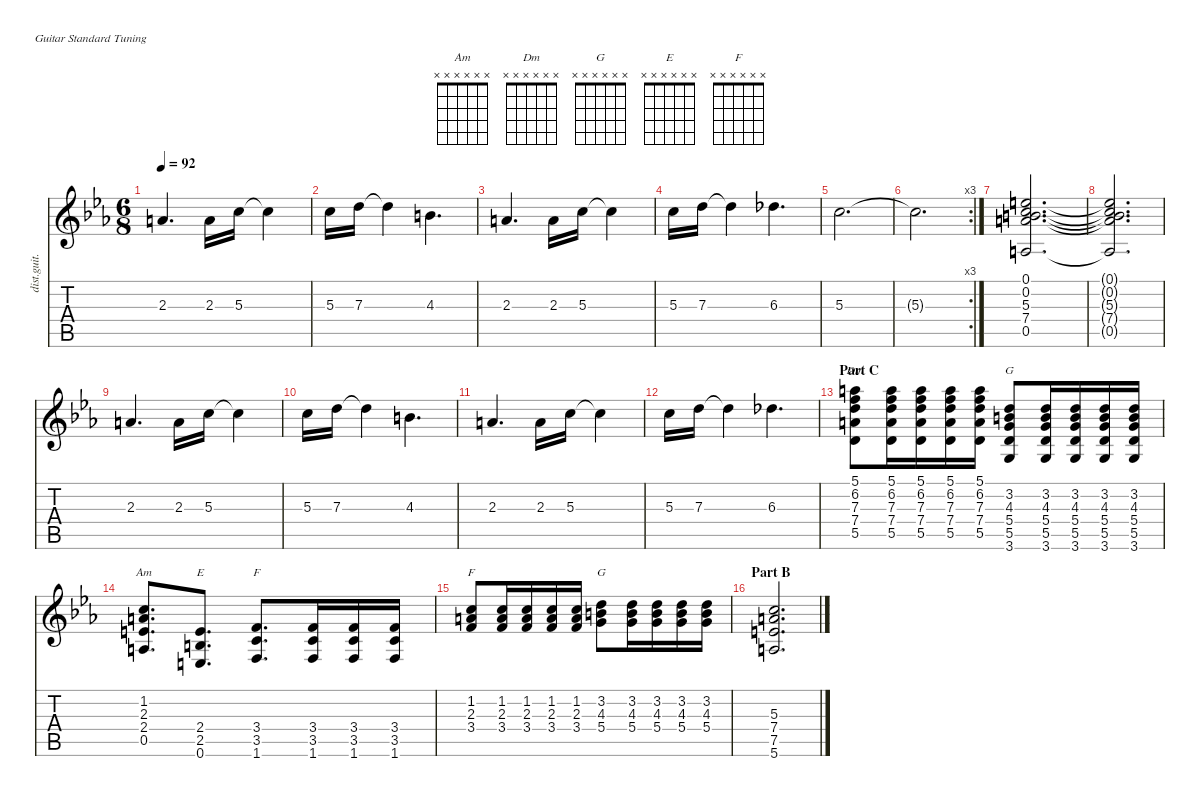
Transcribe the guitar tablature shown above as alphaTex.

\defaultSystemsLayout 4
\hideDynamics
\bracketExtendMode nobrackets
\track ("Guitar - Peter Lindgren" "dist.guit.") {instrument distortionguitar}
\staff {score tabs}
\tuning (E4 B3 G3 D3 A2 E2)
\chord ("Am" x x x x x x)
\chord ("Dm" x x x x x x)
\chord ("G" x x x x x x)
\chord ("E" x x x x x x)
\chord ("F" x x x x x x)
\ts (6 8)
\tempo 92
\clef g2
\ks cminor
2.3{acc forcenatural}.4{d dy f beam Up} 2.3{acc forcenatural}.16{beam Down} 5.3{acc forcenatural}.16{beam Down} 5.3{t acc forcenatural}.4{beam Down} |
5.3{acc forcenatural}.16{beam Down} 7.3{acc forcenatural}.16{beam Down} 7.3{t acc forcenatural}.4{beam Down} 4.3{acc forcenatural}.4{d beam Down} |
2.3{acc forcenatural}.4{d beam Up} 2.3{acc forcenatural}.16{beam Down} 5.3{acc forcenatural}.16{beam Down} 5.3{t acc forcenatural}.4{beam Down} |
5.3{acc forcenatural}.16{beam Down} 7.3{acc forcenatural}.16{beam Down} 7.3{t acc forcenatural}.4{beam Down} 6.3{acc b}.4{d beam Down} |
5.3{acc forcenatural}.2{d beam Down} |
\rc 3
5.3{t acc forcenatural}.2{d beam Down} |
(0.1{acc forcenatural} 0.2{acc forcenatural} 5.3{acc forcenatural} 7.4{acc forcenatural} 0.5{acc forcenatural}).2{d beam Up} |
(0.1{t acc forcenatural} 0.2{t acc forcenatural} 5.3{t acc forcenatural} 7.4{t acc forcenatural} 0.5{t acc forcenatural}).2{d beam Up} |
2.3{acc forcenatural}.4{d beam Up} 2.3{acc forcenatural}.16{beam Down} 5.3{acc forcenatural}.16{beam Down} 5.3{t acc forcenatural}.4{beam Down} |
5.3{acc forcenatural}.16{beam Down} 7.3{acc forcenatural}.16{beam Down} 7.3{t acc forcenatural}.4{beam Down} 4.3{acc forcenatural}.4{d beam Down} |
2.3{acc forcenatural}.4{d beam Up} 2.3{acc forcenatural}.16{beam Down} 5.3{acc forcenatural}.16{beam Down} 5.3{t acc forcenatural}.4{beam Down} |
5.3{acc forcenatural}.16{beam Down} 7.3{acc forcenatural}.16{beam Down} 7.3{t acc forcenatural}.4{beam Down} 6.3{acc b}.4{d beam Down} |
\section ("" "Part C")
(5.1{acc forcenatural} 6.2{acc forcenatural} 7.3{acc forcenatural} 7.4{acc forcenatural} 5.5{acc forcenatural}).8{ch "Dm" beam Down} (5.1{acc forcenatural} 6.2{acc forcenatural} 7.3{acc forcenatural} 7.4{acc forcenatural} 5.5{acc forcenatural}).16{beam Down} (5.1{acc forcenatural} 6.2{acc forcenatural} 7.3{acc forcenatural} 7.4{acc forcenatural} 5.5{acc forcenatural}).16{beam Down} (5.1{acc forcenatural} 6.2{acc forcenatural} 7.3{acc forcenatural} 7.4{acc forcenatural} 5.5{acc forcenatural}).16{beam Down} (5.1{acc forcenatural} 6.2{acc forcenatural} 7.3{acc forcenatural} 7.4{acc forcenatural} 5.5{acc forcenatural}).16{beam Down} (3.2{acc forcenatural} 4.3{acc forcenatural} 5.4{acc forcenatural} 5.5{acc forcenatural} 3.6{acc forcenatural}).8{ch "G" beam Up} (3.2{acc forcenatural} 4.3{acc forcenatural} 5.4{acc forcenatural} 5.5{acc forcenatural} 3.6{acc forcenatural}).16{beam Up} (3.2{acc forcenatural} 4.3{acc forcenatural} 5.4{acc forcenatural} 5.5{acc forcenatural} 3.6{acc forcenatural}).16{beam Up} (3.2{acc forcenatural} 4.3{acc forcenatural} 5.4{acc forcenatural} 5.5{acc forcenatural} 3.6{acc forcenatural}).16{beam Up} (3.2{acc forcenatural} 4.3{acc forcenatural} 5.4{acc forcenatural} 5.5{acc forcenatural} 3.6{acc forcenatural}).16{beam Up} |
(1.2{acc forcenatural} 2.3{acc forcenatural} 2.4{acc forcenatural} 0.5{acc forcenatural}).8{d ch "Am" beam Up} (2.4{acc forcenatural} 2.5{acc forcenatural} 0.6{acc forcenatural}).8{d ch "E" beam Up} (3.4{acc forcenatural} 3.5{acc forcenatural} 1.6{acc forcenatural}).8{d ch "F" beam Up} (3.4{acc forcenatural} 3.5{acc forcenatural} 1.6{acc forcenatural}).16{beam Up} (3.4{acc forcenatural} 3.5{acc forcenatural} 1.6{acc forcenatural}).16{beam Up} (3.4{acc forcenatural} 3.5{acc forcenatural} 1.6{acc forcenatural}).16{beam Up} |
(1.2{acc forcenatural} 2.3{acc forcenatural} 3.4{acc forcenatural}).8{ch "F" beam Up} (1.2{acc forcenatural} 2.3{acc forcenatural} 3.4{acc forcenatural}).16{beam Up} (1.2{acc forcenatural} 2.3{acc forcenatural} 3.4{acc forcenatural}).16{beam Up} (1.2{acc forcenatural} 2.3{acc forcenatural} 3.4{acc forcenatural}).16{beam Up} (1.2{acc forcenatural} 2.3{acc forcenatural} 3.4{acc forcenatural}).16{beam Up} (3.2{acc forcenatural} 4.3{acc forcenatural} 5.4{acc forcenatural}).8{ch "G" beam Down} (3.2{acc forcenatural} 4.3{acc forcenatural} 5.4{acc forcenatural}).16{beam Down} (3.2{acc forcenatural} 4.3{acc forcenatural} 5.4{acc forcenatural}).16{beam Down} (3.2{acc forcenatural} 4.3{acc forcenatural} 5.4{acc forcenatural}).16{beam Down} (3.2{acc forcenatural} 4.3{acc forcenatural} 5.4{acc forcenatural}).16{beam Down} |
\section ("" "Part B")
(5.3{acc forcenatural} 7.4{acc forcenatural} 7.5{acc forcenatural} 5.6{acc forcenatural}).2{d beam Up}
